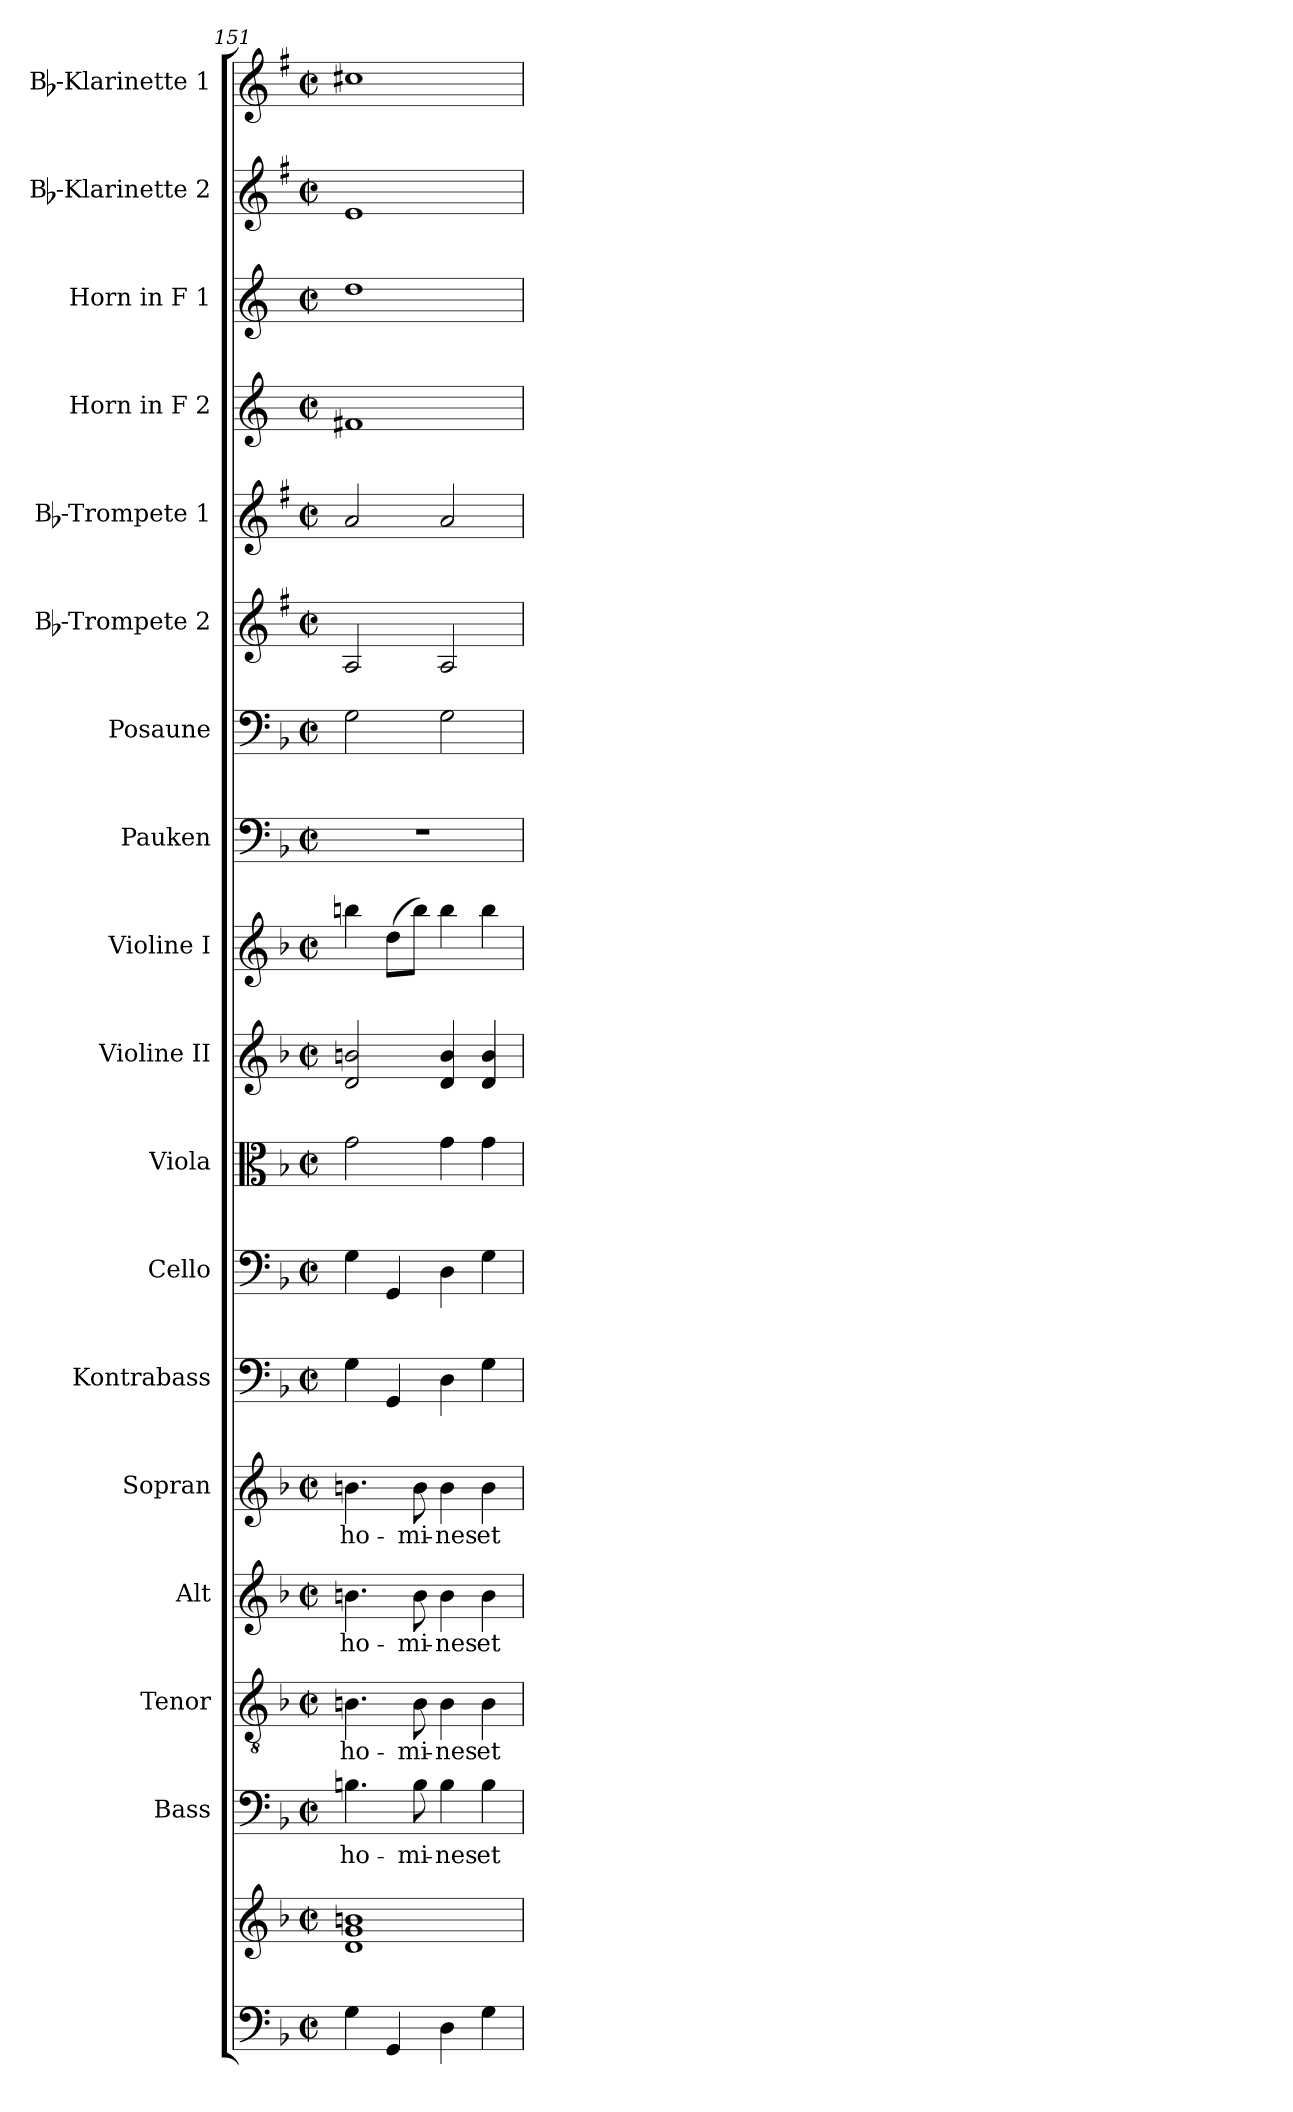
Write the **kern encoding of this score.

**kern	**kern	**kern	**text	**kern	**text	**kern	**text	**kern	**text	**kern	**kern	**kern	**kern	**kern	**kern	**kern	**kern	**kern	**kern	**kern	**kern	**kern
*part18	*part18	*part17	*part17	*part16	*part16	*part15	*part15	*part14	*part14	*part13	*part12	*part11	*part10	*part9	*part8	*part7	*part6	*part5	*part4	*part3	*part2	*part1
*staff19	*staff18	*staff17	*staff17	*staff16	*staff16	*staff15	*staff15	*staff14	*staff14	*staff13	*staff12	*staff11	*staff10	*staff9	*staff8	*staff7	*staff6	*staff5	*staff4	*staff3	*staff2	*staff1
*	*	*I"Bass	*	*I"Tenor	*	*I"Alt	*	*I"Sopran	*	*I"Kontrabass	*I"Cello	*I"Viola	*I"Violine II	*I"Violine I	*I"Pauken	*I"Posaune	*I"Bb-Trompete 2	*I"Bb-Trompete 1	*I"Horn in F 2	*I"Horn in F 1	*I"Bb-Klarinette 2	*I"Bb-Klarinette 1
*	*	*I'B.	*	*I'T.	*	*I'A.	*	*I'S.	*	*I'Kb.	*	*I'Vla.	*I'Vl. II	*I'Vl. I	*I'Pk.	*I'Pos.	*I'Bb Trp. 2	*I'Bb Trp. 1	*	*	*I'Bb Kl. 2	*I'Bb Kl. 1
*clefF4	*clefG2	*clefF4	*	*clefGv2	*	*clefG2	*	*clefG2	*	*clefF4	*clefF4	*clefC3	*clefG2	*clefG2	*clefF4	*clefF4	*clefG2	*clefG2	*clefG2	*clefG2	*clefG2	*clefG2
*	*	*	*	*	*	*	*	*	*	*ITrd7c12	*	*	*	*	*	*	*ITrd1c2	*ITrd1c2	*ITrd4c7	*ITrd4c7	*ITrd1c2	*ITrd1c2
*k[b-]	*k[b-]	*k[b-]	*	*k[b-]	*	*k[b-]	*	*k[b-]	*	*k[b-]	*k[b-]	*k[b-]	*k[b-]	*k[b-]	*k[b-]	*k[b-]	*k[b-]	*k[b-]	*k[b-]	*k[b-]	*k[b-]	*k[b-]
*F:	*F:	*F:	*	*F:	*	*F:	*	*F:	*	*F:	*F:	*F:	*F:	*F:	*F:	*F:	*F:	*F:	*F:	*F:	*F:	*F:
*M2/2	*M2/2	*M2/2	*	*M2/2	*	*M2/2	*	*M2/2	*	*M2/2	*M2/2	*M2/2	*M2/2	*M2/2	*M2/2	*M2/2	*M2/2	*M2/2	*M2/2	*M2/2	*M2/2	*M2/2
*met(c|)	*met(c|)	*met(c|)	*	*met(c|)	*	*met(c|)	*	*met(c|)	*	*met(c|)	*met(c|)	*met(c|)	*met(c|)	*met(c|)	*met(c|)	*met(c|)	*met(c|)	*met(c|)	*met(c|)	*met(c|)	*met(c|)	*met(c|)
=151	=151	=151	=151	=151	=151	=151	=151	=151	=151	=151	=151	=151	=151	=151	=151	=151	=151	=151	=151	=151	=151	=151
*	*^	*	*	*	*	*	*	*	*	*	*	*	*	*	*	*	*	*	*	*	*	*
!	!	!	!	!LO:LY:b	!	!LO:LY:b	!	!LO:LY:b	!	!LO:LY:b	!	!	!	!	!	!	!	!	!	!	!	!	!
4G\	1g 1bn	1d	4.Bn\	ho-	4.Bn\	ho-	4.bn\	ho-	4.bn\	ho-	4GG\	4G\	2g\	2d/ 2bn/	4bbn\	1r	2G\	2G/	2g/	1Bn	1g	1d	1bn
4GG/	.	.	.	.	.	.	.	.	.	.	4GGG/	4GG/	.	.	(>8dd\L	.	.	.	.	.	.	.	.
!	!	!	!	!LO:LY:b	!	!LO:LY:b	!	!LO:LY:b	!	!LO:LY:b	!	!	!	!	!	!	!	!	!	!	!	!	!
.	.	.	8B\	-mi-	8B\	-mi-	8b\	-mi-	8b\	-mi-	.	.	.	.	8bb\J)	.	.	.	.	.	.	.	.
!	!	!	!	!LO:LY:b	!	!LO:LY:b	!	!LO:LY:b	!	!LO:LY:b	!	!	!	!	!	!	!	!	!	!	!	!	!
4D\	.	.	4B\	-nes	4B\	-nes	4b\	-nes	4b\	-nes	4DD\	4D\	4g\	4d/ 4b/	4bb\	.	2G\	2G/	2g/	.	.	.	.
!	!	!	!	!LO:LY:b	!	!LO:LY:b	!	!LO:LY:b	!	!LO:LY:b	!	!	!	!	!	!	!	!	!	!	!	!	!
4G\	.	.	4B\	et	4B\	et	4b\	et	4b\	et	4GG\	4G\	4g\	4d/ 4b/	4bb\	.	.	.	.	.	.	.	.
*	*v	*v	*	*	*	*	*	*	*	*	*	*	*	*	*	*	*	*	*	*	*	*	*
=	=	=	=	=	=	=	=	=	=	=	=	=	=	=	=	=	=	=	=	=	=	=
*-	*-	*-	*-	*-	*-	*-	*-	*-	*-	*-	*-	*-	*-	*-	*-	*-	*-	*-	*-	*-	*-	*-
